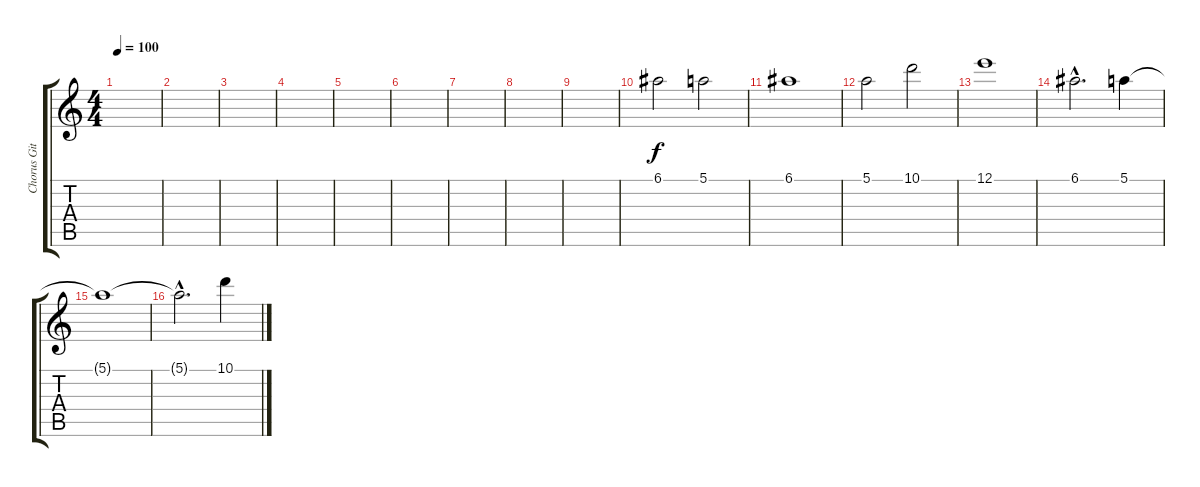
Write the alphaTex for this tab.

\track ("Chorus Gitarre" "Chorus Git") {instrument acousticguitarsteel}
\staff {score tabs}
\tuning (E4 B3 G3 D3 A2 E2) {hide}
\ts (4 4)
\tempo 100
\clef g2
\ks c
|
|
|
|
|
|
|
|
|
6.1.2{dy f} 5.1.2 |
6.1.1 |
5.1.2 10.1.2 |
12.1.1 |
6.1{hac}.2{d} 5.1.4 |
5.1{t}.1 |
5.1{hac t}.2{d} 10.1.4
